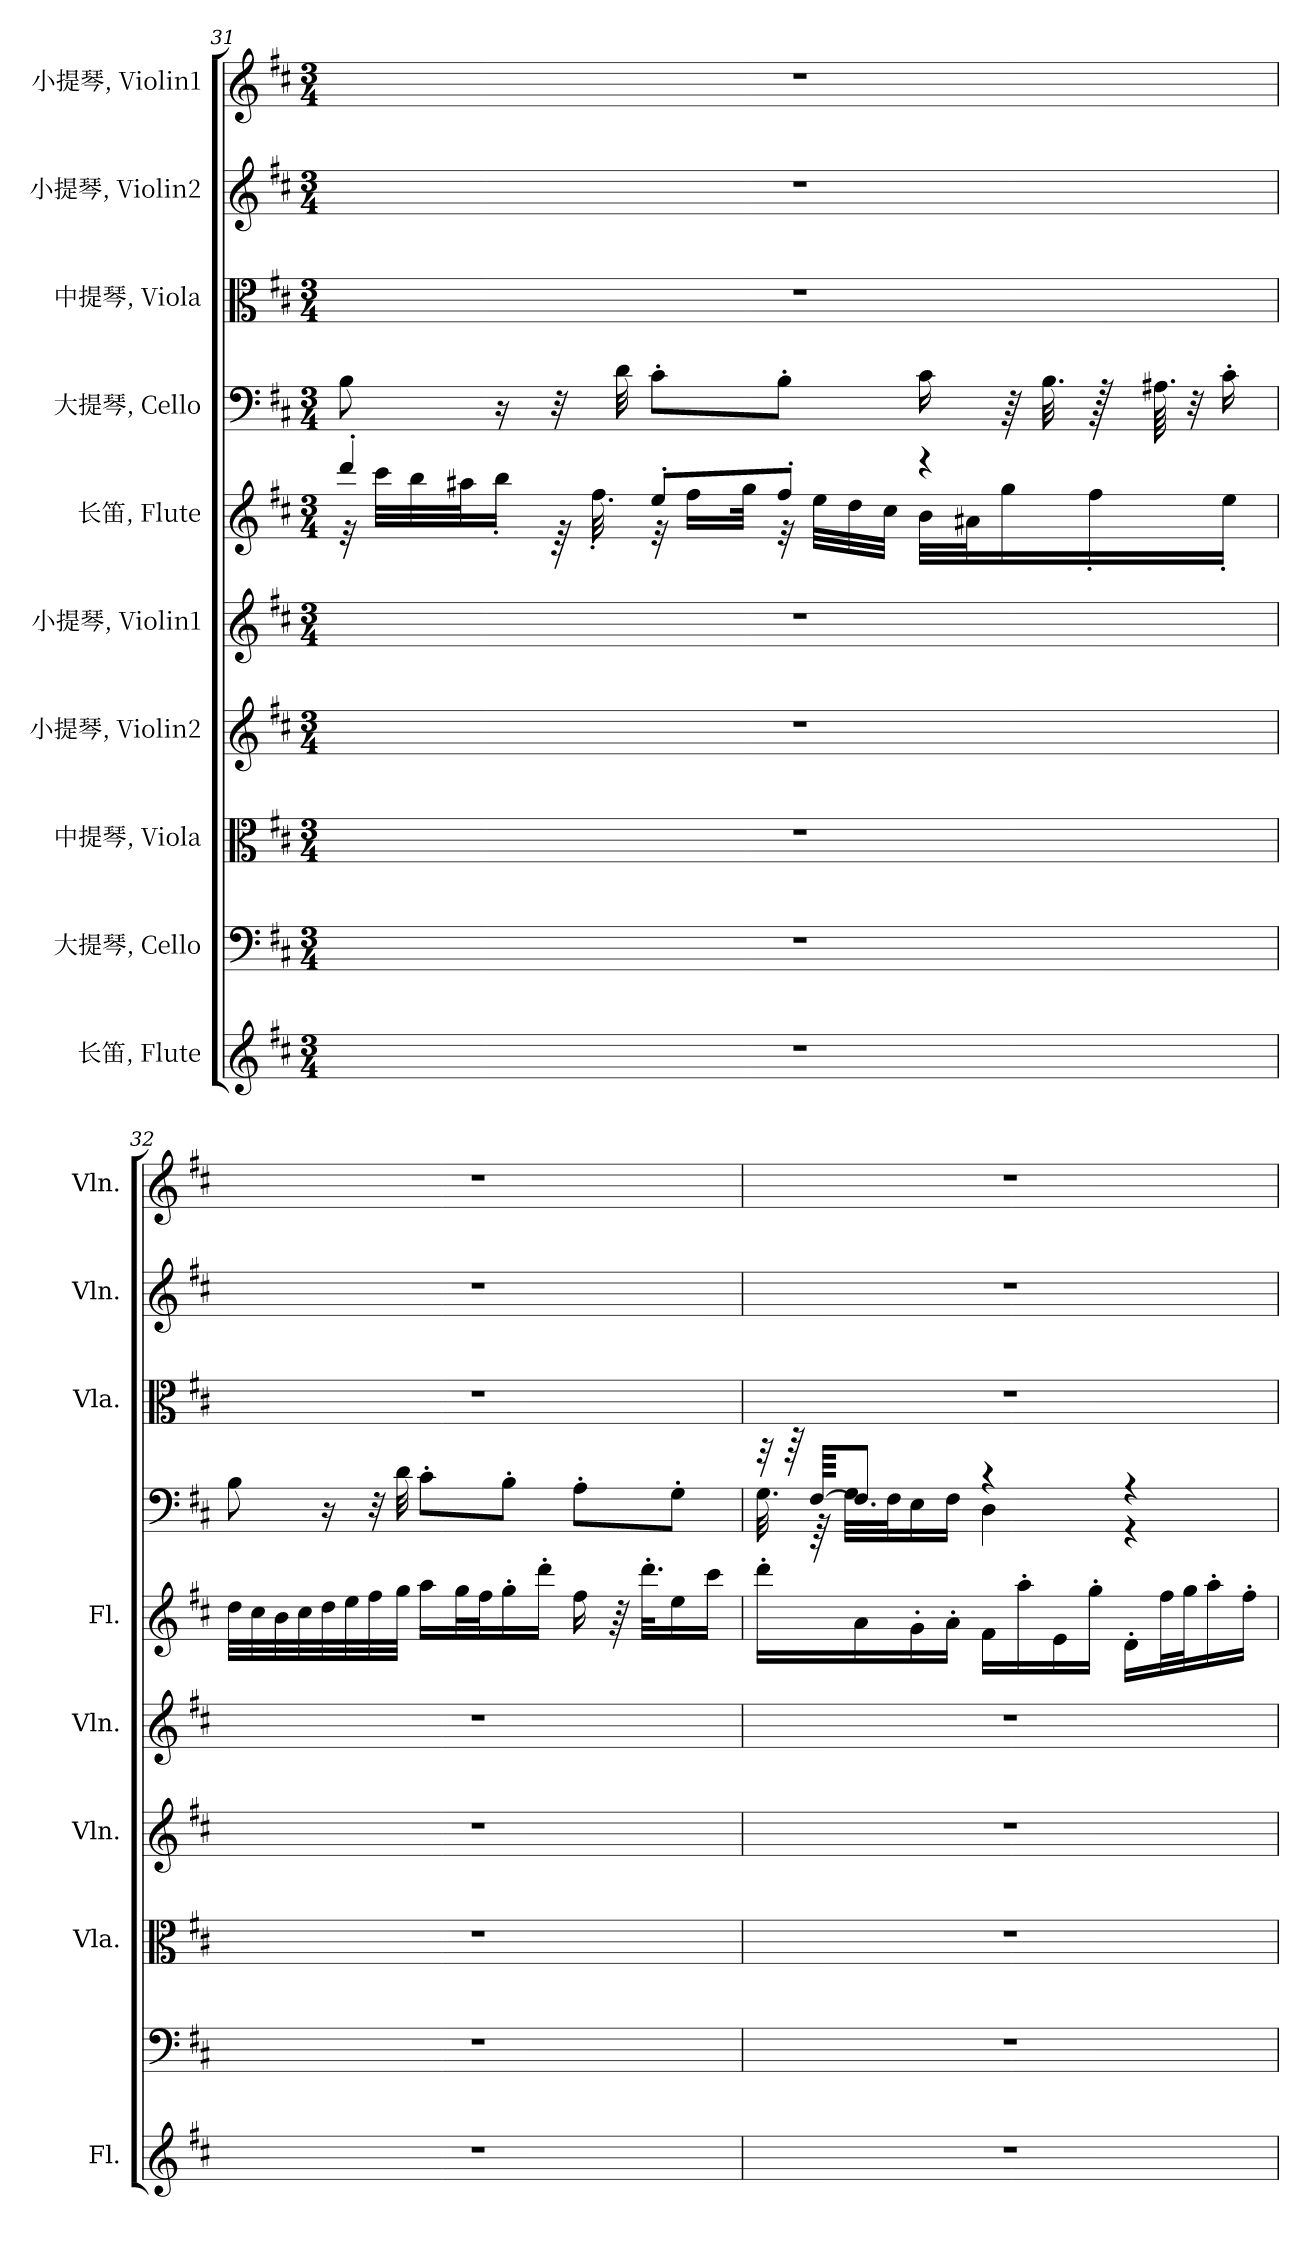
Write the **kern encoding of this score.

**kern	**kern	**kern	**kern	**kern	**kern	**kern	**kern	**kern	**kern
*part10	*part9	*part8	*part7	*part6	*part5	*part4	*part3	*part2	*part1
*staff10	*staff9	*staff8	*staff7	*staff6	*staff5	*staff4	*staff3	*staff2	*staff1
*I"长笛, Flute	*I"大提琴, Cello	*I"中提琴, Viola	*I"小提琴, Violin2	*I"小提琴, Violin1	*I"长笛, Flute	*I"大提琴, Cello	*I"中提琴, Viola	*I"小提琴, Violin2	*I"小提琴, Violin1
*I'Fl.	*	*I'Vla.	*I'Vln.	*I'Vln.	*I'Fl.	*	*I'Vla.	*I'Vln.	*I'Vln.
!!LO:PB:g=z
*clefG2	*clefF4	*clefC3	*clefG2	*clefG2	*clefG2	*clefF4	*clefC3	*clefG2	*clefG2
*k[f#c#]	*k[f#c#]	*k[f#c#]	*k[f#c#]	*k[f#c#]	*k[f#c#]	*k[f#c#]	*k[f#c#]	*k[f#c#]	*k[f#c#]
*M3/4	*M3/4	*M3/4	*M3/4	*M3/4	*M3/4	*M3/4	*M3/4	*M3/4	*M3/4
=31	=31	=31	=31	=31	=31	=31	=31	=31	=31
*	*	*	*	*	*^	*	*	*	*
2.r	2.r	2.r	2.r	2.r	4ddd'/	32r	8B\	2.r	2.r	2.r
.	.	.	.	.	.	32ccc#\LLL	.	.	.	.
.	.	.	.	.	.	32bb\	.	.	.	.
.	.	.	.	.	.	32aa#X\J	.	.	.	.
.	.	.	.	.	.	16bb'\JJ	16r	.	.	.
.	.	.	.	.	.	64r	32r	.	.	.
.	.	.	.	.	.	32.ff#'\	.	.	.	.
.	.	.	.	.	.	.	32d\	.	.	.
.	.	.	.	.	8ee'/L	32r	8c#'\L	.	.	.
.	.	.	.	.	.	16ff#\LL	.	.	.	.
.	.	.	.	.	.	32gg\JJk	.	.	.	.
.	.	.	.	.	8ff#'/J	32r	8B'\J	.	.	.
.	.	.	.	.	.	32ee\LLL	.	.	.	.
.	.	.	.	.	.	32dd\	.	.	.	.
.	.	.	.	.	.	32cc#\JJJ	.	.	.	.
.	.	.	.	.	4r	32b\LLL	16c#\	.	.	.
.	.	.	.	.	.	32a#X\J	.	.	.	.
.	.	.	.	.	.	16gg\	64r	.	.	.
.	.	.	.	.	.	.	32.B\	.	.	.
.	.	.	.	.	.	16ff#'\	128r	.	.	.
.	.	.	.	.	.	.	64.A#X\	.	.	.
.	.	.	.	.	.	.	32r	.	.	.
.	.	.	.	.	.	16ee'\JJ	16c#'\	.	.	.
*	*	*	*	*	*v	*v	*	*	*	*
!!LO:PB:g=z
=32	=32	=32	=32	=32	=32	=32	=32	=32	=32
2.r	2.r	2.r	2.r	2.r	32dd\LLL	8B\	2.r	2.r	2.r
.	.	.	.	.	32cc#\	.	.	.	.
.	.	.	.	.	32b\	.	.	.	.
.	.	.	.	.	32cc#\	.	.	.	.
.	.	.	.	.	32dd\	16r	.	.	.
.	.	.	.	.	32ee\	.	.	.	.
.	.	.	.	.	32ff#\	32r	.	.	.
.	.	.	.	.	32gg\JJJ	32d\	.	.	.
.	.	.	.	.	16aa\LL	8c#'\L	.	.	.
.	.	.	.	.	32gg\L	.	.	.	.
.	.	.	.	.	32ff#\J	.	.	.	.
.	.	.	.	.	16gg'\	8B'\J	.	.	.
.	.	.	.	.	16ddd'\JJ	.	.	.	.
.	.	.	.	.	16ff#\	8A'\L	.	.	.
.	.	.	.	.	64r	.	.	.	.
.	.	.	.	.	32.ddd'\KLL	.	.	.	.
.	.	.	.	.	16ee\	8G'\J	.	.	.
.	.	.	.	.	16ccc#\JJ	.	.	.	.
=33	=33	=33	=33	=33	=33	=33	=33	=33	=33
*	*	*	*	*	*	*^	*	*	*
2.r	2.r	2.r	2.r	2.r	16ddd'\LL	32r	32.G\	2.r	2.r	2.r
.	.	.	.	.	.	64r	.	.	.	.
.	.	.	.	.	.	[64F#/KKKL	64r	.	.	.
.	.	.	.	.	16a\	8.F#/J]	32G\LLL	.	.	.
.	.	.	.	.	.	.	32F#\J	.	.	.
.	.	.	.	.	16g'\	.	16E\	.	.	.
.	.	.	.	.	16a'\JJ	.	16F#\JJ	.	.	.
.	.	.	.	.	16f#\LL	4r	4D\	.	.	.
.	.	.	.	.	16aa'\	.	.	.	.	.
.	.	.	.	.	16e\	.	.	.	.	.
.	.	.	.	.	16gg'\JJ	.	.	.	.	.
.	.	.	.	.	16d'\LL	4r	4r	.	.	.
.	.	.	.	.	32ff#\L	.	.	.	.	.
.	.	.	.	.	32gg\J	.	.	.	.	.
.	.	.	.	.	16aa'\	.	.	.	.	.
.	.	.	.	.	16ff#'\JJ	.	.	.	.	.
*	*	*	*	*	*	*v	*v	*	*	*
=	=	=	=	=	=	=	=	=	=
*-	*-	*-	*-	*-	*-	*-	*-	*-	*-
